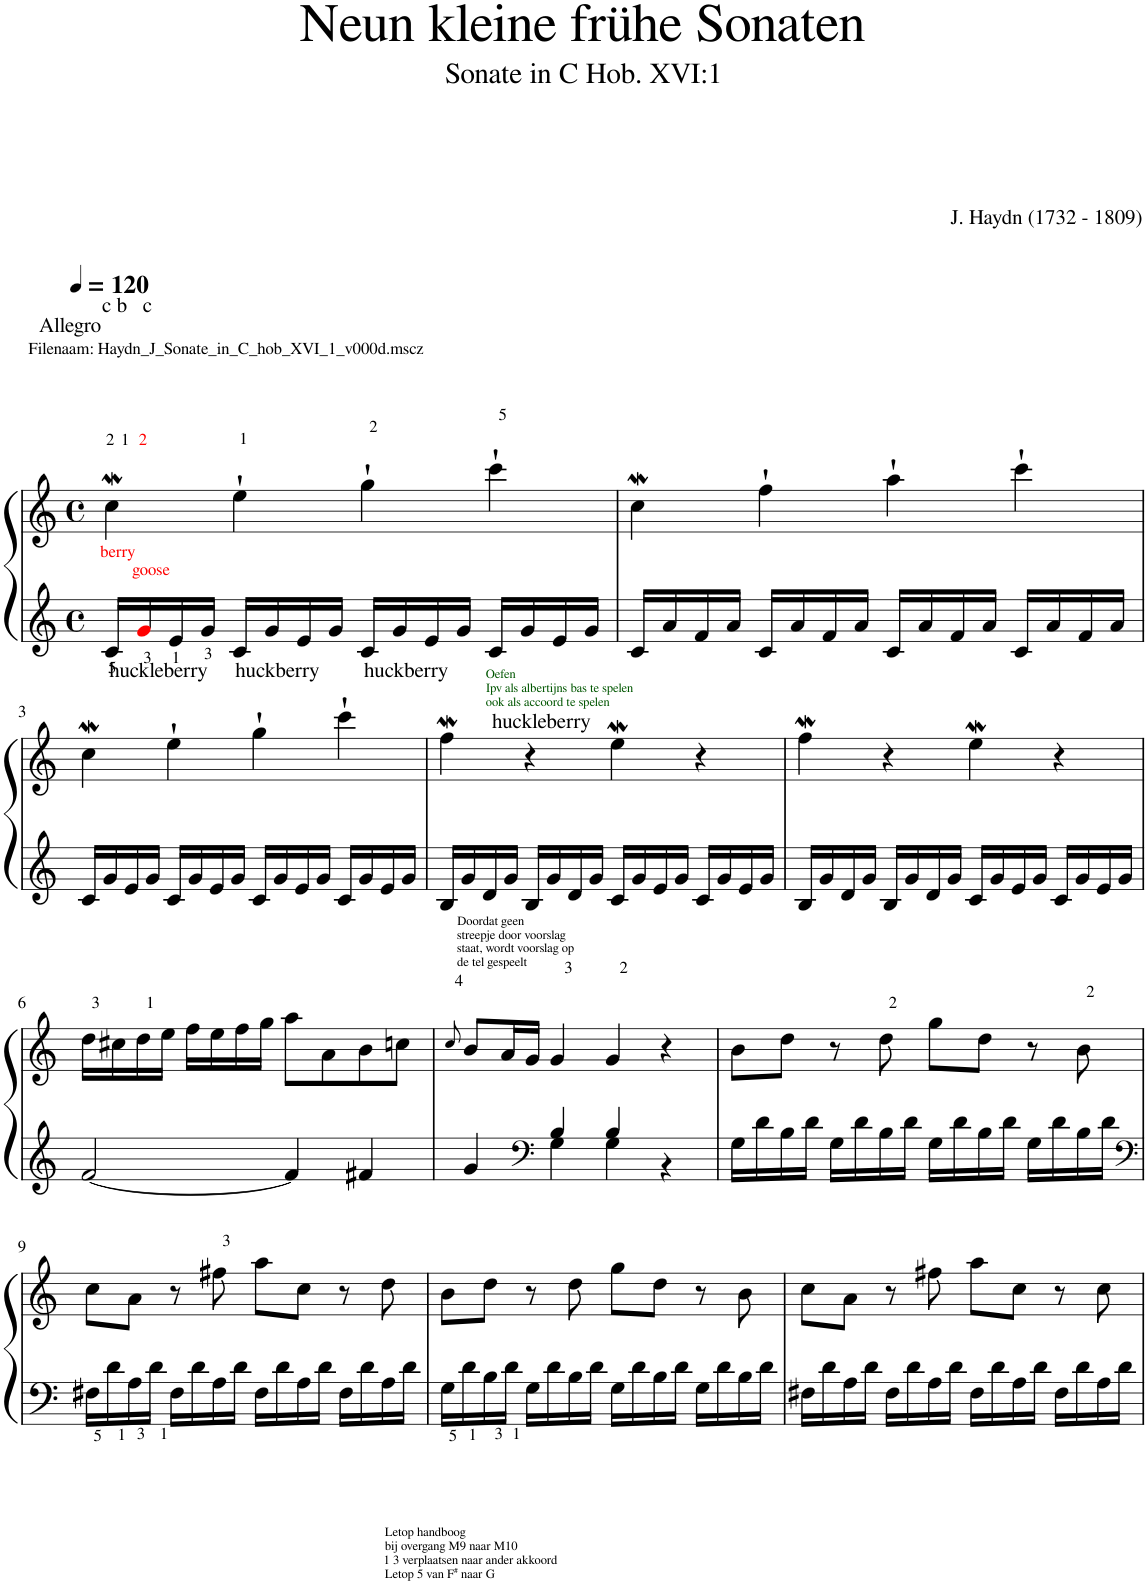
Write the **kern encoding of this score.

**kern	**kern
*part1	*part1
*staff2	*staff1
*I"Piano	*
*I'Pno.	*
*clefG2	*clefG2
*k[]	*k[]
*M4/4	*M4/4
*met(c)	*met(c)
*MM120	*MM120
=1	=1
!	!LO:TX:a:t=Filenaam&colon; Haydn_J_Sonate_in_C_hob_XVI_1_v000d.mscz
!	!LO:TX:a:t=Allegro
!	!LO:TX:b:color=#FF0000:t=berry
!	!LO:TX:a:t=c b   c
!LO:TX:b:color=#005500:t=Oefen	!
!LO:TX:b:t=Ipv als albertijns bas te spelen	!
!LO:TX:b:t=ook als accoord te spelen	!
!LO:TX:b:t=huckleberry	!
16c/LL	4ccw\
!LO:TX:a:color=#FF0000:t=goose	!
16gi/	.
16e/	.
16g/JJ	.
!LO:TX:b:t=huckberry	!
16c/LL	4ee`\
16g/	.
16e/	.
16g/JJ	.
!LO:TX:b:t=huckberry	!
16c/LL	4gg`\
16g/	.
16e/	.
16g/JJ	.
!LO:TX:b:t=huckleberry	!
16c/LL	4ccc`\
16g/	.
16e/	.
16g/JJ	.
=2	=2
16c/LL	4ccw\
16a/	.
16f/	.
16a/JJ	.
16c/LL	4ff`\
16a/	.
16f/	.
16a/JJ	.
16c/LL	4aa`\
16a/	.
16f/	.
16a/JJ	.
16c/LL	4ccc`\
16a/	.
16f/	.
16a/JJ	.
!!LO:LB:g=z
=3	=3
16c/LL	4ccw\
16g/	.
16e/	.
16g/JJ	.
16c/LL	4ee`\
16g/	.
16e/	.
16g/JJ	.
16c/LL	4gg`\
16g/	.
16e/	.
16g/JJ	.
16c/LL	4ccc`\
16g/	.
16e/	.
16g/JJ	.
=4	=4
16B/LL	4ffw\
16g/	.
16d/	.
16g/JJ	.
16B/LL	4r
16g/	.
16d/	.
16g/JJ	.
16c/LL	4eeW\
16g/	.
16e/	.
16g/JJ	.
16c/LL	4r
16g/	.
16e/	.
16g/JJ	.
=5	=5
16B/LL	4ffw\
16g/	.
16d/	.
16g/JJ	.
16B/LL	4r
16g/	.
16d/	.
16g/JJ	.
16c/LL	4eeW\
16g/	.
16e/	.
16g/JJ	.
16c/LL	4r
16g/	.
16e/	.
16g/JJ	.
!!LO:LB:g=z
=6	=6
[2f/	16dd\LL
.	16cc#X\
.	16dd\
.	16ee\JJ
.	16ff\LL
.	16ee\
.	16ff\
.	16gg\JJ
4f/]	8aa\L
.	8a\
4f#X/	8b\
.	8ccn\J
=7	=7
.	8qcc/
*^	*
*	*^	*
!	!	!	!LO:TX:a:t=Doordat geen
!	!	!	!LO:TX:a:t=streepje door voorslag
!	!	!	!LO:TX:a:t=staat, wordt voorslag op
!	!	!	!LO:TX:a:t=de tel gespeelt
4g/	4ryy	4ryy	8b/L
.	.	.	16a/L
.	.	.	16g/JJ
*clefF4	*	*	*
4ryy	4G\	4B/	4g/
4ryy	4G\	4B/	4g/
4ryy	4r	4ryy	4r
*v	*v	*v	*
=8	=8
16G\LL	8b\L
16d\	.
16B\	8dd\J
16d\JJ	.
16G\LL	8r
16d\	.
16B\	8dd\
16d\JJ	.
16G\LL	8gg\L
16d\	.
16B\	8dd\J
16d\JJ	.
16G\LL	8r
16d\	.
16B\	8b\
16d\JJ	.
!!LO:LB:g=z
=9	=9
*clefF4	*
16F#X\LL	8cc\L
16d\	.
16A\	8a\J
16d\JJ	.
16F#\LL	8r
16d\	.
16A\	8ff#X\
16d\JJ	.
16F#\LL	8aa\L
16d\	.
16A\	8cc\J
16d\JJ	.
!LO:TX:b:t=Letop handboog	!
!LO:TX:b:t=bij overgang M9 naar M10	!
!LO:TX:b:t=1 3 verplaatsen naar ander akkoord	!
!LO:TX:b:t=Letop 5 van F	!
!LO:TX:b:t=#	!
!LO:TX:b:t=naar G	!
16F#\LL	8r
16d\	.
16A\	8dd\
16d\JJ	.
=10	=10
16G\LL	8b\L
16d\	.
16B\	8dd\J
16d\JJ	.
16G\LL	8r
16d\	.
16B\	8dd\
16d\JJ	.
16G\LL	8gg\L
16d\	.
16B\	8dd\J
16d\JJ	.
16G\LL	8r
16d\	.
16B\	8b\
16d\JJ	.
=11	=11
16F#X\LL	8cc\L
16d\	.
16A\	8a\J
16d\JJ	.
16F#\LL	8r
16d\	.
16A\	8ff#X\
16d\JJ	.
16F#\LL	8aa\L
16d\	.
16A\	8cc\J
16d\JJ	.
16F#\LL	8r
16d\	.
16A\	8cc\
16d\JJ	.
=	=
*-	*-
